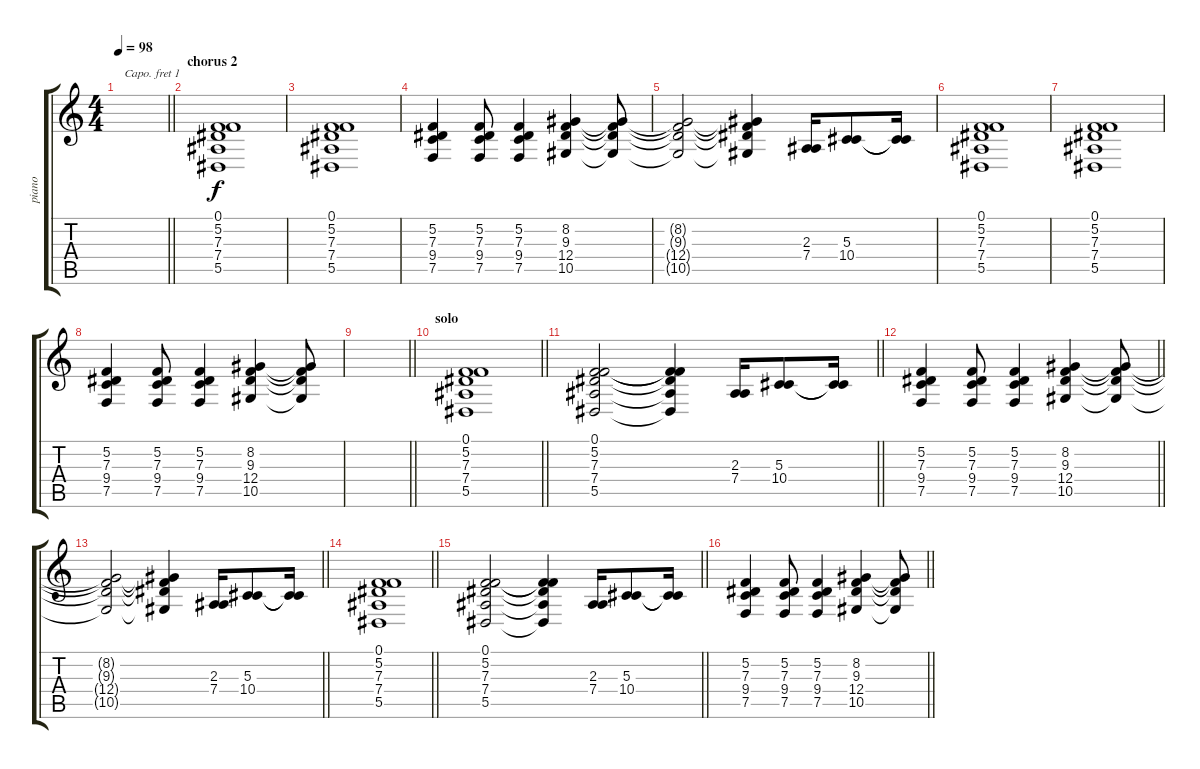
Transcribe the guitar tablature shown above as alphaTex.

\track ("piano" "piano") {instrument acousticgrandpiano}
\staff {score tabs}
\capo 1
\tuning (E4 B3 G3 D3 A2 E2) {hide}
\ts (4 4)
\tempo 98
\clef g2
\barLineRight lightlight
\ks c
|
\section ("" "chorus 2")
(0.1 5.2 7.3 7.4 5.5).1 |
(0.1 5.2 7.3 7.4 5.5).1 |
(5.2 7.3 9.4 7.5).4 (5.2 7.3 9.4 7.5).8 (5.2 7.3 9.4 7.5).4 (8.2 9.3 12.4 10.5).4 (8.2{t} 9.3{t} 12.4{t} 10.5{t}).8 |
(8.2{t} 9.3{t} 12.4{t} 10.5{t}).2 (8.2{t} 9.3{t} 12.4{t} 10.5{t}).4 (2.3 7.4).16 (5.3 10.4).8 (5.3{t} 10.4{t}).16 |
(0.1 5.2 7.3 7.4 5.5).1 |
(0.1 5.2 7.3 7.4 5.5).1 |
(5.2 7.3 9.4 7.5).4 (5.2 7.3 9.4 7.5).8 (5.2 7.3 9.4 7.5).4 (8.2 9.3 12.4 10.5).4 (8.2{t} 9.3{t} 12.4{t} 10.5{t}).8 |
\barLineRight lightlight
|
\section ("" "solo ")
\barLineRight lightlight
(0.1 5.2 7.3 7.4 5.5).1 |
\barLineRight lightlight
(0.1 5.2 7.3 7.4 5.5).2 (0.1{t} 5.2{t} 7.3{t} 7.4{t} 5.5{t}).4 (2.3 7.4).16 (5.3 10.4).8 (5.3{t} 10.4{t}).16 |
\barLineRight lightlight
(5.2 7.3 9.4 7.5).4 (5.2 7.3 9.4 7.5).8 (5.2 7.3 9.4 7.5).4 (8.2 9.3 12.4 10.5).4 (8.2{t} 9.3{t} 12.4{t} 10.5{t}).8 |
\barLineRight lightlight
(8.2{t} 9.3{t} 12.4{t} 10.5{t}).2 (8.2{t} 9.3{t} 12.4{t} 10.5{t}).4 (2.3 7.4).16 (5.3 10.4).8 (5.3{t} 10.4{t}).16 |
\barLineRight lightlight
(0.1 5.2 7.3 7.4 5.5).1 |
\barLineRight lightlight
(0.1 5.2 7.3 7.4 5.5).2 (0.1{t} 5.2{t} 7.3{t} 7.4{t} 5.5{t}).4 (2.3 7.4).16 (5.3 10.4).8 (5.3{t} 10.4{t}).16 |
\barLineRight lightlight
(5.2 7.3 9.4 7.5).4 (5.2 7.3 9.4 7.5).8 (5.2 7.3 9.4 7.5).4 (8.2 9.3 12.4 10.5).4 (8.2{t} 9.3{t} 12.4{t} 10.5{t}).8
